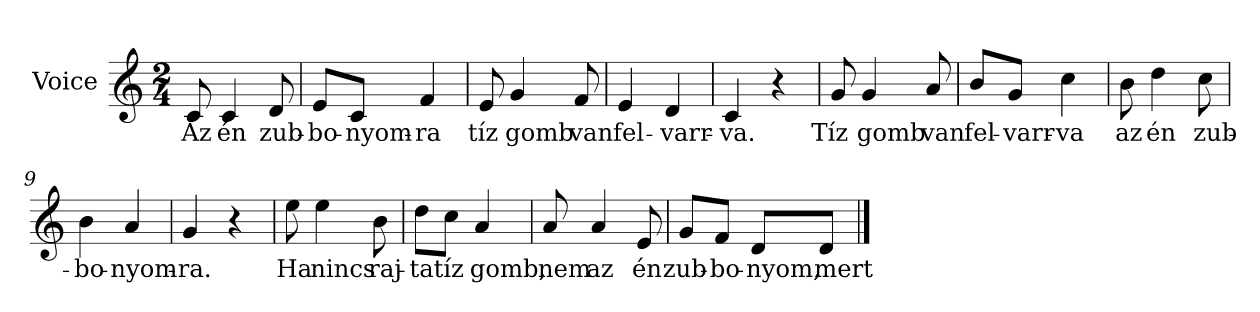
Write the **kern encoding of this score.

**kern	**text
*part1	*part1
*staff1	*staff1
*I"Voice	*
*clefG2	*
*k[]	*
*C:	*
*M2/4	*
=1	=1
8c/	Az
4c/	én
8d/	zub-
=2	=2
8e/L	-bo-
8c/J	-nyom-
4f/	-ra
=3	=3
8e/	tíz
4g/	gomb
8f/	van
=4	=4
4e/	fel-
4d/	-varr-
=5	=5
4c/	-va.
4r	.
=6	=6
8g/	Tíz
4g/	gomb
8a/	van
=7	=7
8b\L	fel-
8g/J	-varr-
4cc\	-va
=8	=8
8b\	az
4dd\	én
8cc\	zub-
=9	=9
4b\	-bo-
4a/	-nyom-
=10	=10
4g/	-ra.
4r	.
=11	=11
8ee\	Ha
4ee\	nincs
8b\	raj-
=12	=12
8dd\L	-ta
8cc\J	tíz
4a/	gomb,
=13	=13
8a/	nem
4a/	az
8e/	én
=14	=14
8g/L	zub-
8f/J	-bo-
8d/L	-nyom,
8d/J	mert
==	==
*-	*-
